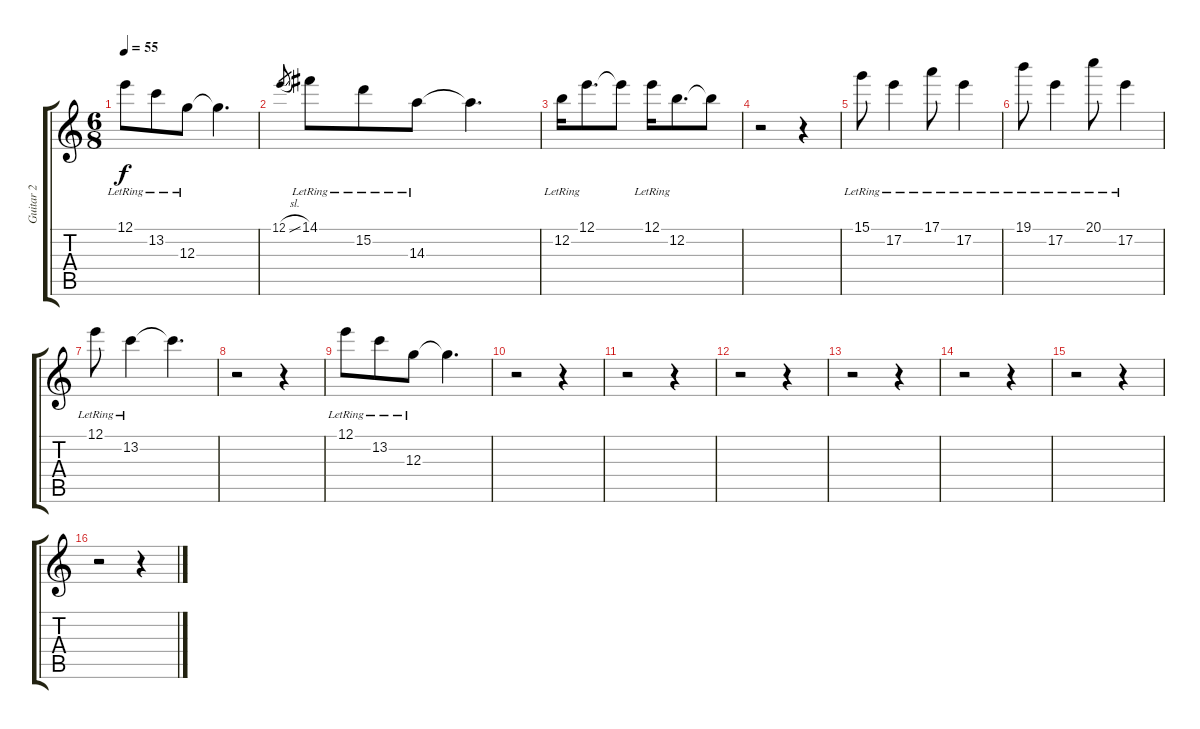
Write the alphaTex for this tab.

\track ("Guitar 2" "Guitar 2") {mute instrument acousticguitarsteel}
\staff {score tabs}
\tuning (E4 B3 G3 D3 A2 E2) {hide}
\ts (6 8)
\tempo 55
\clef g2
\ks c
12.1{lr}.8{dy f} 13.2{lr}.8 12.3{lr}.8 12.3{t}.4{d} |
12.1{sl}.8{gr} 14.1{lr}.8 15.2{lr}.8 14.3{lr}.8 14.3{t}.4{d} |
12.2{lr}.16 12.1{lr}.8{d} 12.1{t}.8 12.1{lr}.16 12.2{lr}.8{d} 12.2{t}.8 |
r.2 r.4 |
15.1{lr}.8 17.2{lr}.4 17.1{lr}.8 17.2{lr}.4 |
19.1{lr}.8 17.2{lr}.4 20.1{lr}.8 17.2{lr}.4 |
12.1{lr}.8 13.2{lr}.4 13.2{t}.4{d} |
r.2 r.4 |
12.1{lr}.8 13.2{lr}.8 12.3{lr}.8 12.3{t}.4{d} |
r.2 r.4 |
r.2 r.4 |
r.2 r.4 |
r.2 r.4 |
r.2 r.4 |
r.2 r.4 |
r.2 r.4
